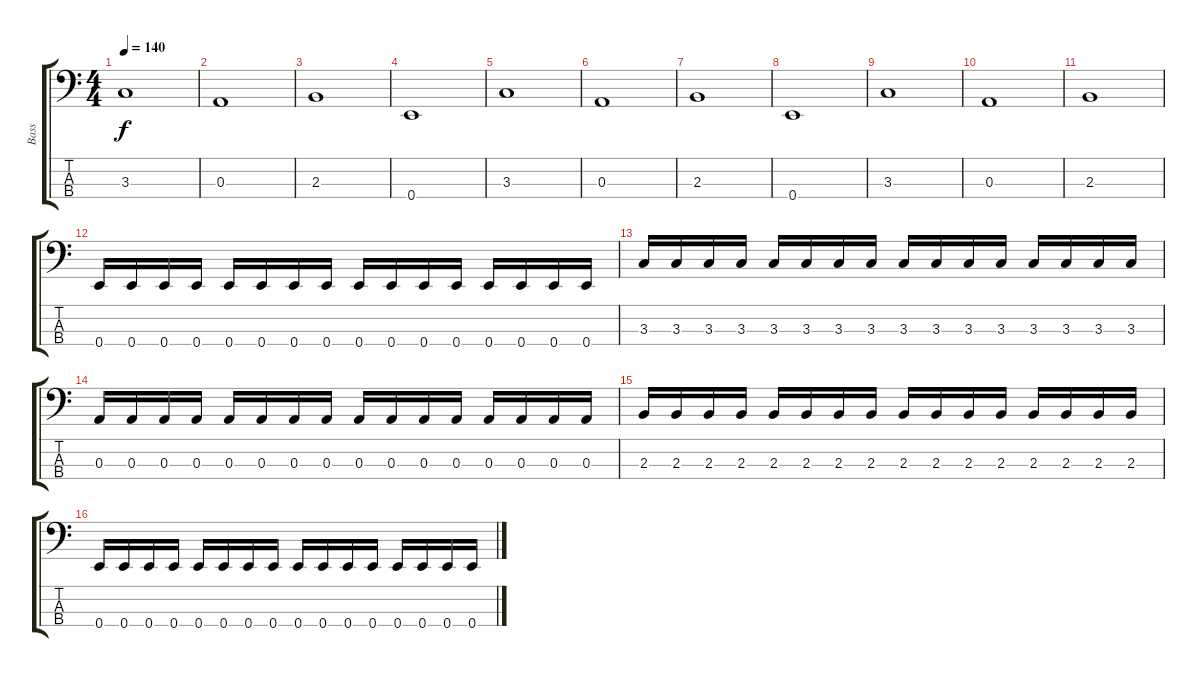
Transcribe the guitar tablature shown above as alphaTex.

\track ("Bass" "Bass") {instrument electricbasspick}
\staff {score tabs}
\tuning (G2 D2 A1 E1) {hide}
\ts (4 4)
\tempo 140
\clef f4
\ks c
3.3.1{dy f} |
0.3.1 |
2.3.1 |
0.4.1 |
3.3.1 |
0.3.1 |
2.3.1 |
0.4.1 |
3.3.1 |
0.3.1 |
2.3.1 |
0.4.16 0.4.16 0.4.16 0.4.16 0.4.16 0.4.16 0.4.16 0.4.16 0.4.16 0.4.16 0.4.16 0.4.16 0.4.16 0.4.16 0.4.16 0.4.16 |
3.3.16 3.3.16 3.3.16 3.3.16 3.3.16 3.3.16 3.3.16 3.3.16 3.3.16 3.3.16 3.3.16 3.3.16 3.3.16 3.3.16 3.3.16 3.3.16 |
0.3.16 0.3.16 0.3.16 0.3.16 0.3.16 0.3.16 0.3.16 0.3.16 0.3.16 0.3.16 0.3.16 0.3.16 0.3.16 0.3.16 0.3.16 0.3.16 |
2.3.16 2.3.16 2.3.16 2.3.16 2.3.16 2.3.16 2.3.16 2.3.16 2.3.16 2.3.16 2.3.16 2.3.16 2.3.16 2.3.16 2.3.16 2.3.16 |
0.4.16 0.4.16 0.4.16 0.4.16 0.4.16 0.4.16 0.4.16 0.4.16 0.4.16 0.4.16 0.4.16 0.4.16 0.4.16 0.4.16 0.4.16 0.4.16
